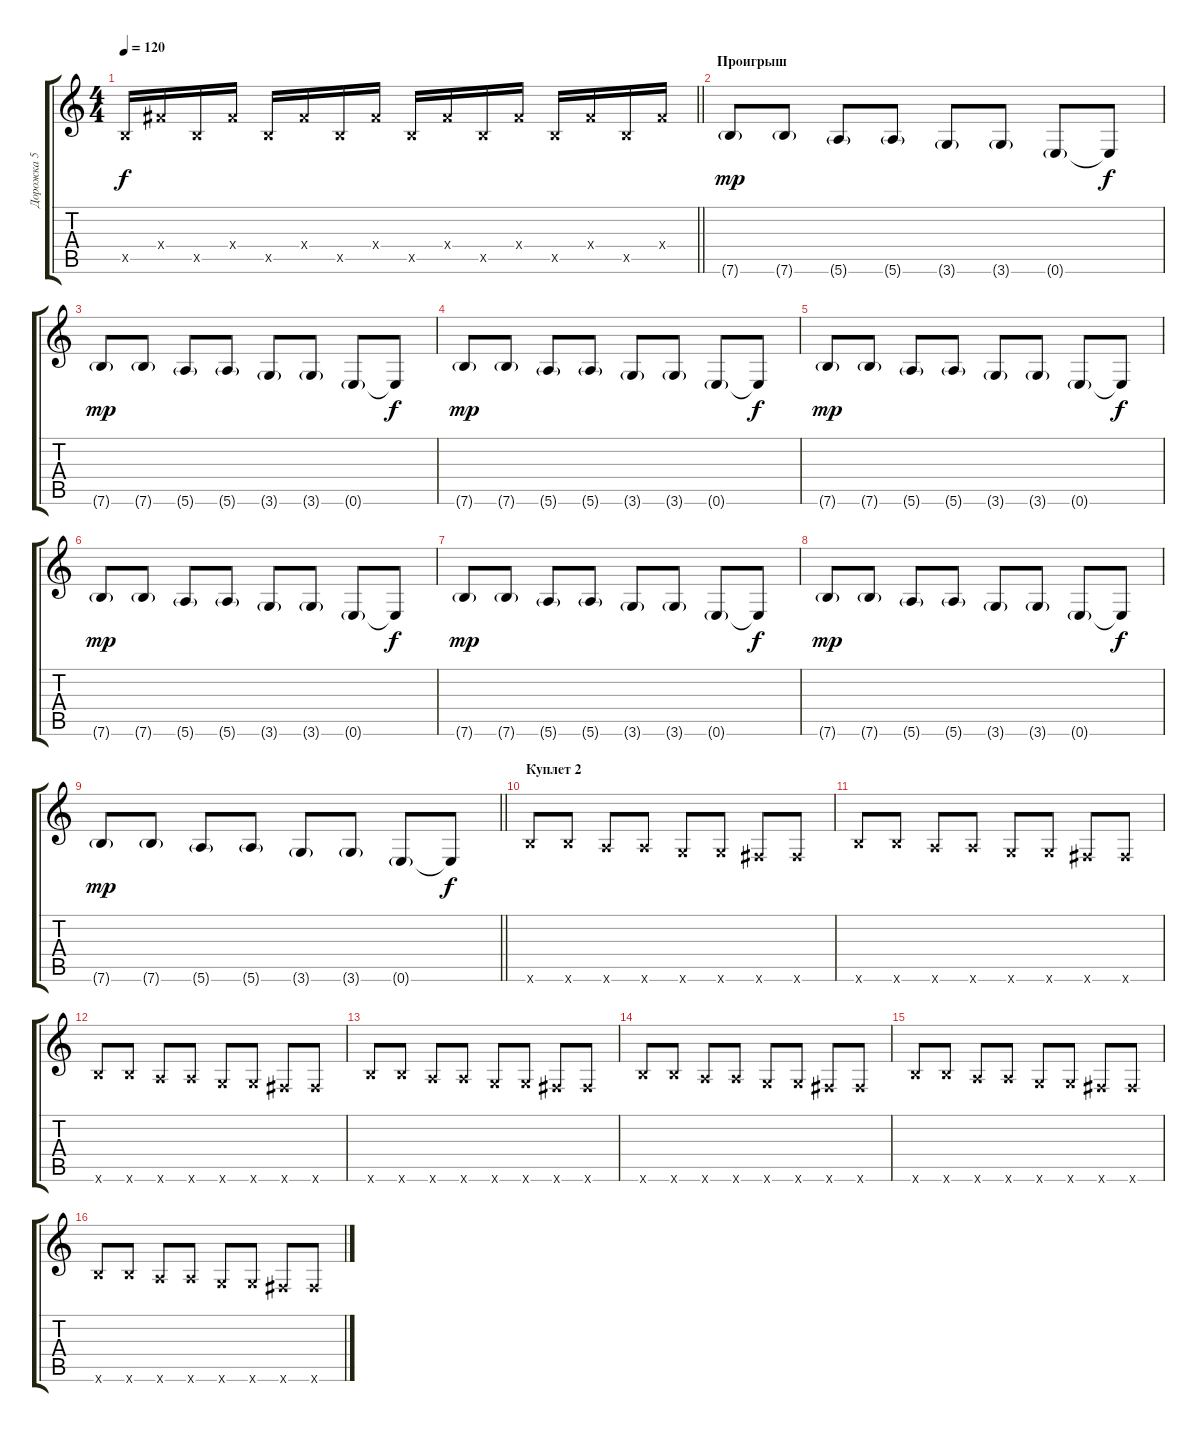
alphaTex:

\track ("Дорожка 5" "Дорожка 5") {instrument synthbass1}
\staff {score tabs}
\tuning (E4 B3 G3 D3 A2 E2) {hide}
\ts (4 4)
\tempo 120
\clef g2
\barLineRight lightlight
\ks c
2.5{x}.16{dy f} 4.4{x}.16 2.5{x}.16 4.4{x}.16 2.5{x}.16 4.4{x}.16 2.5{x}.16 4.4{x}.16 2.5{x}.16 4.4{x}.16 2.5{x}.16 4.4{x}.16 2.5{x}.16 4.4{x}.16 2.5{x}.16 4.4{x}.16 |
\section ("" "Проигрыш")
7.6{g}.8{dy mp} 7.6{g}.8 5.6{g}.8 5.6{g}.8 3.6{g}.8 3.6{g}.8 0.6{g}.8 0.6{t}.8{dy f} |
7.6{g}.8{dy mp} 7.6{g}.8 5.6{g}.8 5.6{g}.8 3.6{g}.8 3.6{g}.8 0.6{g}.8 0.6{t}.8{dy f} |
7.6{g}.8{dy mp} 7.6{g}.8 5.6{g}.8 5.6{g}.8 3.6{g}.8 3.6{g}.8 0.6{g}.8 0.6{t}.8{dy f} |
7.6{g}.8{dy mp} 7.6{g}.8 5.6{g}.8 5.6{g}.8 3.6{g}.8 3.6{g}.8 0.6{g}.8 0.6{t}.8{dy f} |
7.6{g}.8{dy mp} 7.6{g}.8 5.6{g}.8 5.6{g}.8 3.6{g}.8 3.6{g}.8 0.6{g}.8 0.6{t}.8{dy f} |
7.6{g}.8{dy mp} 7.6{g}.8 5.6{g}.8 5.6{g}.8 3.6{g}.8 3.6{g}.8 0.6{g}.8 0.6{t}.8{dy f} |
7.6{g}.8{dy mp} 7.6{g}.8 5.6{g}.8 5.6{g}.8 3.6{g}.8 3.6{g}.8 0.6{g}.8 0.6{t}.8{dy f} |
\barLineRight lightlight
7.6{g}.8{dy mp} 7.6{g}.8 5.6{g}.8 5.6{g}.8 3.6{g}.8 3.6{g}.8 0.6{g}.8 0.6{t}.8{dy f} |
\section ("" "Куплет 2")
7.6{x}.8 7.6{x}.8 5.6{x}.8 5.6{x}.8 3.6{x}.8 3.6{x}.8 2.6{x}.8 2.6{x}.8 |
7.6{x}.8 7.6{x}.8 5.6{x}.8 5.6{x}.8 3.6{x}.8 3.6{x}.8 2.6{x}.8 2.6{x}.8 |
7.6{x}.8 7.6{x}.8 5.6{x}.8 5.6{x}.8 3.6{x}.8 3.6{x}.8 2.6{x}.8 2.6{x}.8 |
7.6{x}.8 7.6{x}.8 5.6{x}.8 5.6{x}.8 3.6{x}.8 3.6{x}.8 2.6{x}.8 2.6{x}.8 |
7.6{x}.8 7.6{x}.8 5.6{x}.8 5.6{x}.8 3.6{x}.8 3.6{x}.8 2.6{x}.8 2.6{x}.8 |
7.6{x}.8 7.6{x}.8 5.6{x}.8 5.6{x}.8 3.6{x}.8 3.6{x}.8 2.6{x}.8 2.6{x}.8 |
7.6{x}.8 7.6{x}.8 5.6{x}.8 5.6{x}.8 3.6{x}.8 3.6{x}.8 2.6{x}.8 2.6{x}.8
